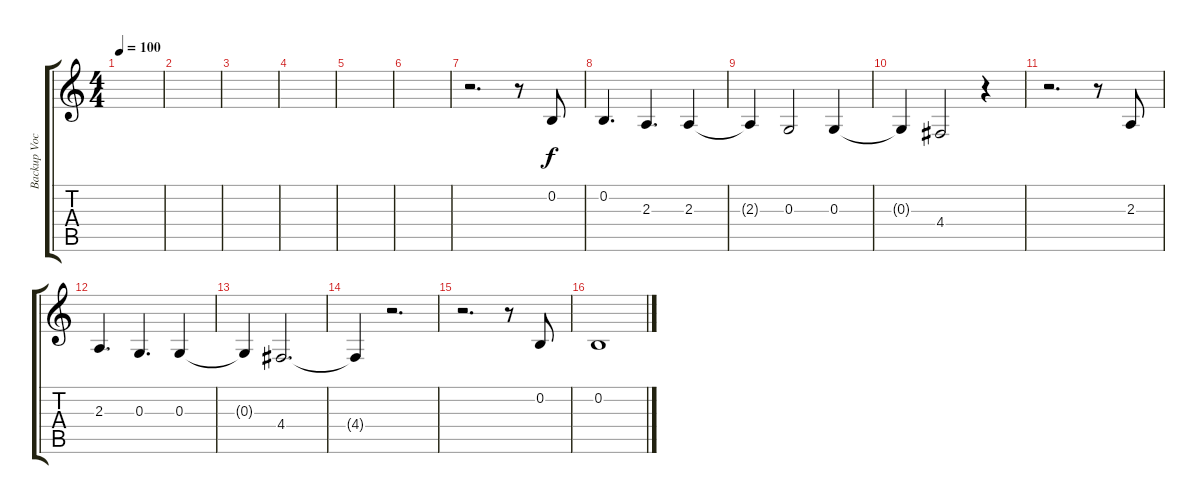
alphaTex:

\track ("Backup Vocal" "Backup Voc") {instrument pad4choir}
\staff {score tabs}
\tuning (E4 B3 G3 D3 A2 E2) {hide}
\ts (4 4)
\tempo 100
\clef g2
\ks c
|
|
|
|
|
|
r.2{d} r.8 0.2.8 |
0.2.4{d} 2.3.4{d} 2.3.4 |
2.3{t}.4 0.3.2 0.3.4 |
0.3{t}.4 4.4.2 r.4 |
r.2{d} r.8 2.3.8 |
2.3.4{d} 0.3.4{d} 0.3.4 |
0.3{t}.4 4.4.2{d} |
4.4{t}.4 r.2{d} |
r.2{d} r.8 0.2.8 |
0.2.1
